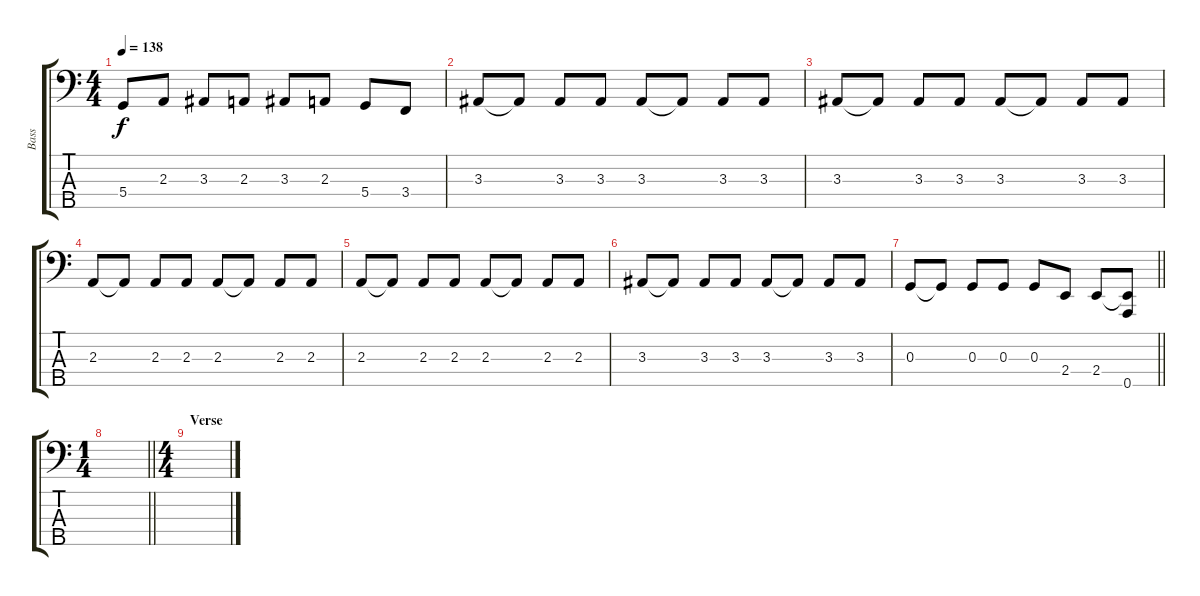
\track ("Bass" "Bass") {instrument electricbassfinger}
\staff {score tabs}
\tuning (F2 C2 G1 D1 A0) {hide}
\ts (4 4)
\tempo 138
\clef f4
\ks c
5.4.8{dy f} 2.3.8 3.3.8 2.3.8 3.3.8 2.3.8 5.4.8 3.4.8 |
3.3.8 3.3{t}.8 3.3.8 3.3.8 3.3.8 3.3{t}.8 3.3.8 3.3.8 |
3.3.8 3.3{t}.8 3.3.8 3.3.8 3.3.8 3.3{t}.8 3.3.8 3.3.8 |
2.3.8 2.3{t}.8 2.3.8 2.3.8 2.3.8 2.3{t}.8 2.3.8 2.3.8 |
2.3.8 2.3{t}.8 2.3.8 2.3.8 2.3.8 2.3{t}.8 2.3.8 2.3.8 |
3.3.8 3.3{t}.8 3.3.8 3.3.8 3.3.8 3.3{t}.8 3.3.8 3.3.8 |
\barLineRight lightlight
0.3.8 0.3{t}.8 0.3.8 0.3.8 0.3.8 2.4.8 2.4.8 (2.4{t} 0.5).8 |
\ts (1 4)
\barLineRight lightlight
|
\ts (4 4)
\section ("" "Verse")
